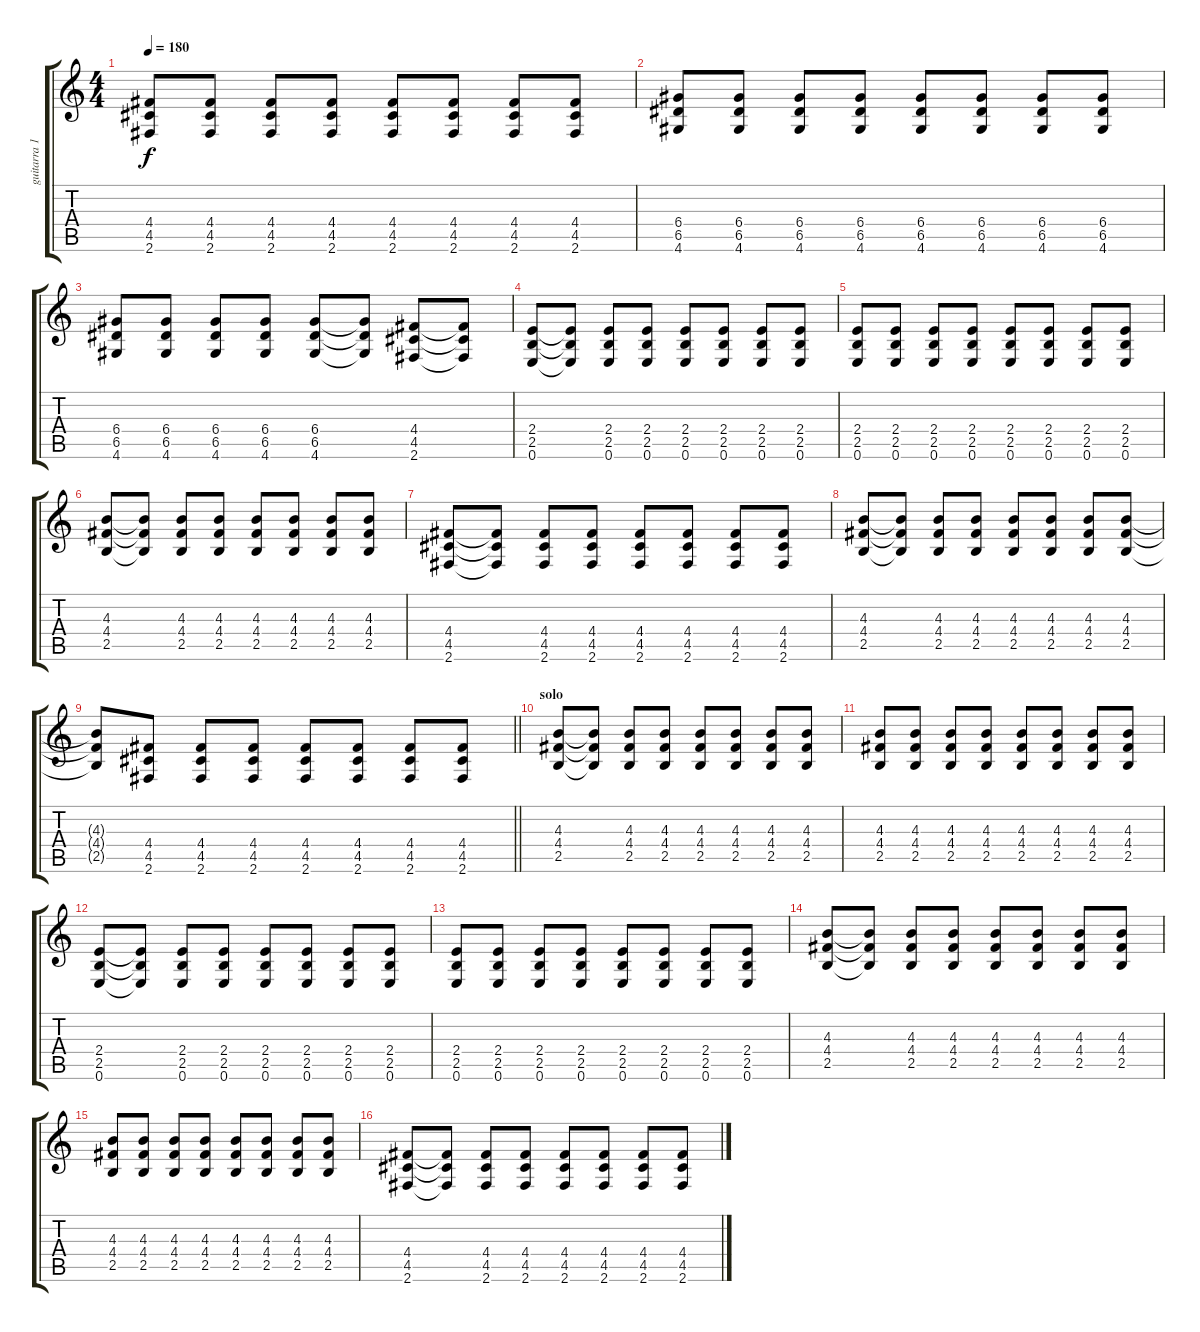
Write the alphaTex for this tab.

\track ("guitarra 1" "guitarra 1") {instrument electricguitarmuted}
\staff {score tabs}
\tuning (E4 B3 G3 D3 A2 E2) {hide}
\ts (4 4)
\tempo 180
\clef g2
\ks c
(4.4 4.5 2.6).8{dy f} (4.4 4.5 2.6).8 (4.4 4.5 2.6).8 (4.4 4.5 2.6).8 (4.4 4.5 2.6).8 (4.4 4.5 2.6).8 (4.4 4.5 2.6).8 (4.4 4.5 2.6).8 |
(6.4 6.5 4.6).8 (6.4 6.5 4.6).8 (6.4 6.5 4.6).8 (6.4 6.5 4.6).8 (6.4 6.5 4.6).8 (6.4 6.5 4.6).8 (6.4 6.5 4.6).8 (6.4 6.5 4.6).8 |
(6.4 6.5 4.6).8 (6.4 6.5 4.6).8 (6.4 6.5 4.6).8 (6.4 6.5 4.6).8 (6.4 6.5 4.6).8 (6.4{t} 6.5{t} 4.6{t}).8 (4.4 4.5 2.6).8 (4.4{t} 4.5{t} 2.6{t}).8 |
(2.4 2.5 0.6).8 (2.4{t} 2.5{t} 0.6{t}).8 (2.4 2.5 0.6).8 (2.4 2.5 0.6).8 (2.4 2.5 0.6).8 (2.4 2.5 0.6).8 (2.4 2.5 0.6).8 (2.4 2.5 0.6).8 |
(2.4 2.5 0.6).8 (2.4 2.5 0.6).8 (2.4 2.5 0.6).8 (2.4 2.5 0.6).8 (2.4 2.5 0.6).8 (2.4 2.5 0.6).8 (2.4 2.5 0.6).8 (2.4 2.5 0.6).8 |
(4.3 4.4 2.5).8 (4.3{t} 4.4{t} 2.5{t}).8 (4.3 4.4 2.5).8 (4.3 4.4 2.5).8 (4.3 4.4 2.5).8 (4.3 4.4 2.5).8 (4.3 4.4 2.5).8 (4.3 4.4 2.5).8 |
(4.4 4.5 2.6).8 (4.4{t} 4.5{t} 2.6{t}).8 (4.4 4.5 2.6).8 (4.4 4.5 2.6).8 (4.4 4.5 2.6).8 (4.4 4.5 2.6).8 (4.4 4.5 2.6).8 (4.4 4.5 2.6).8 |
(4.3 4.4 2.5).8 (4.3{t} 4.4{t} 2.5{t}).8 (4.3 4.4 2.5).8 (4.3 4.4 2.5).8 (4.3 4.4 2.5).8 (4.3 4.4 2.5).8 (4.3 4.4 2.5).8 (4.3 4.4 2.5).8 |
\barLineRight lightlight
(4.3{t} 4.4{t} 2.5{t}).8 (4.4 4.5 2.6).8 (4.4 4.5 2.6).8 (4.4 4.5 2.6).8 (4.4 4.5 2.6).8 (4.4 4.5 2.6).8 (4.4 4.5 2.6).8 (4.4 4.5 2.6).8 |
\section ("" "solo")
(4.3 4.4 2.5).8 (4.3{t} 4.4{t} 2.5{t}).8 (4.3 4.4 2.5).8 (4.3 4.4 2.5).8 (4.3 4.4 2.5).8 (4.3 4.4 2.5).8 (4.3 4.4 2.5).8 (4.3 4.4 2.5).8 |
(4.3 4.4 2.5).8 (4.3 4.4 2.5).8 (4.3 4.4 2.5).8 (4.3 4.4 2.5).8 (4.3 4.4 2.5).8 (4.3 4.4 2.5).8 (4.3 4.4 2.5).8 (4.3 4.4 2.5).8 |
(2.4 2.5 0.6).8 (2.4{t} 2.5{t} 0.6{t}).8 (2.4 2.5 0.6).8 (2.4 2.5 0.6).8 (2.4 2.5 0.6).8 (2.4 2.5 0.6).8 (2.4 2.5 0.6).8 (2.4 2.5 0.6).8 |
(2.4 2.5 0.6).8 (2.4 2.5 0.6).8 (2.4 2.5 0.6).8 (2.4 2.5 0.6).8 (2.4 2.5 0.6).8 (2.4 2.5 0.6).8 (2.4 2.5 0.6).8 (2.4 2.5 0.6).8 |
(4.3 4.4 2.5).8 (4.3{t} 4.4{t} 2.5{t}).8 (4.3 4.4 2.5).8 (4.3 4.4 2.5).8 (4.3 4.4 2.5).8 (4.3 4.4 2.5).8 (4.3 4.4 2.5).8 (4.3 4.4 2.5).8 |
(4.3 4.4 2.5).8 (4.3 4.4 2.5).8 (4.3 4.4 2.5).8 (4.3 4.4 2.5).8 (4.3 4.4 2.5).8 (4.3 4.4 2.5).8 (4.3 4.4 2.5).8 (4.3 4.4 2.5).8 |
(4.4 4.5 2.6).8 (4.4{t} 4.5{t} 2.6{t}).8 (4.4 4.5 2.6).8 (4.4 4.5 2.6).8 (4.4 4.5 2.6).8 (4.4 4.5 2.6).8 (4.4 4.5 2.6).8 (4.4 4.5 2.6).8
